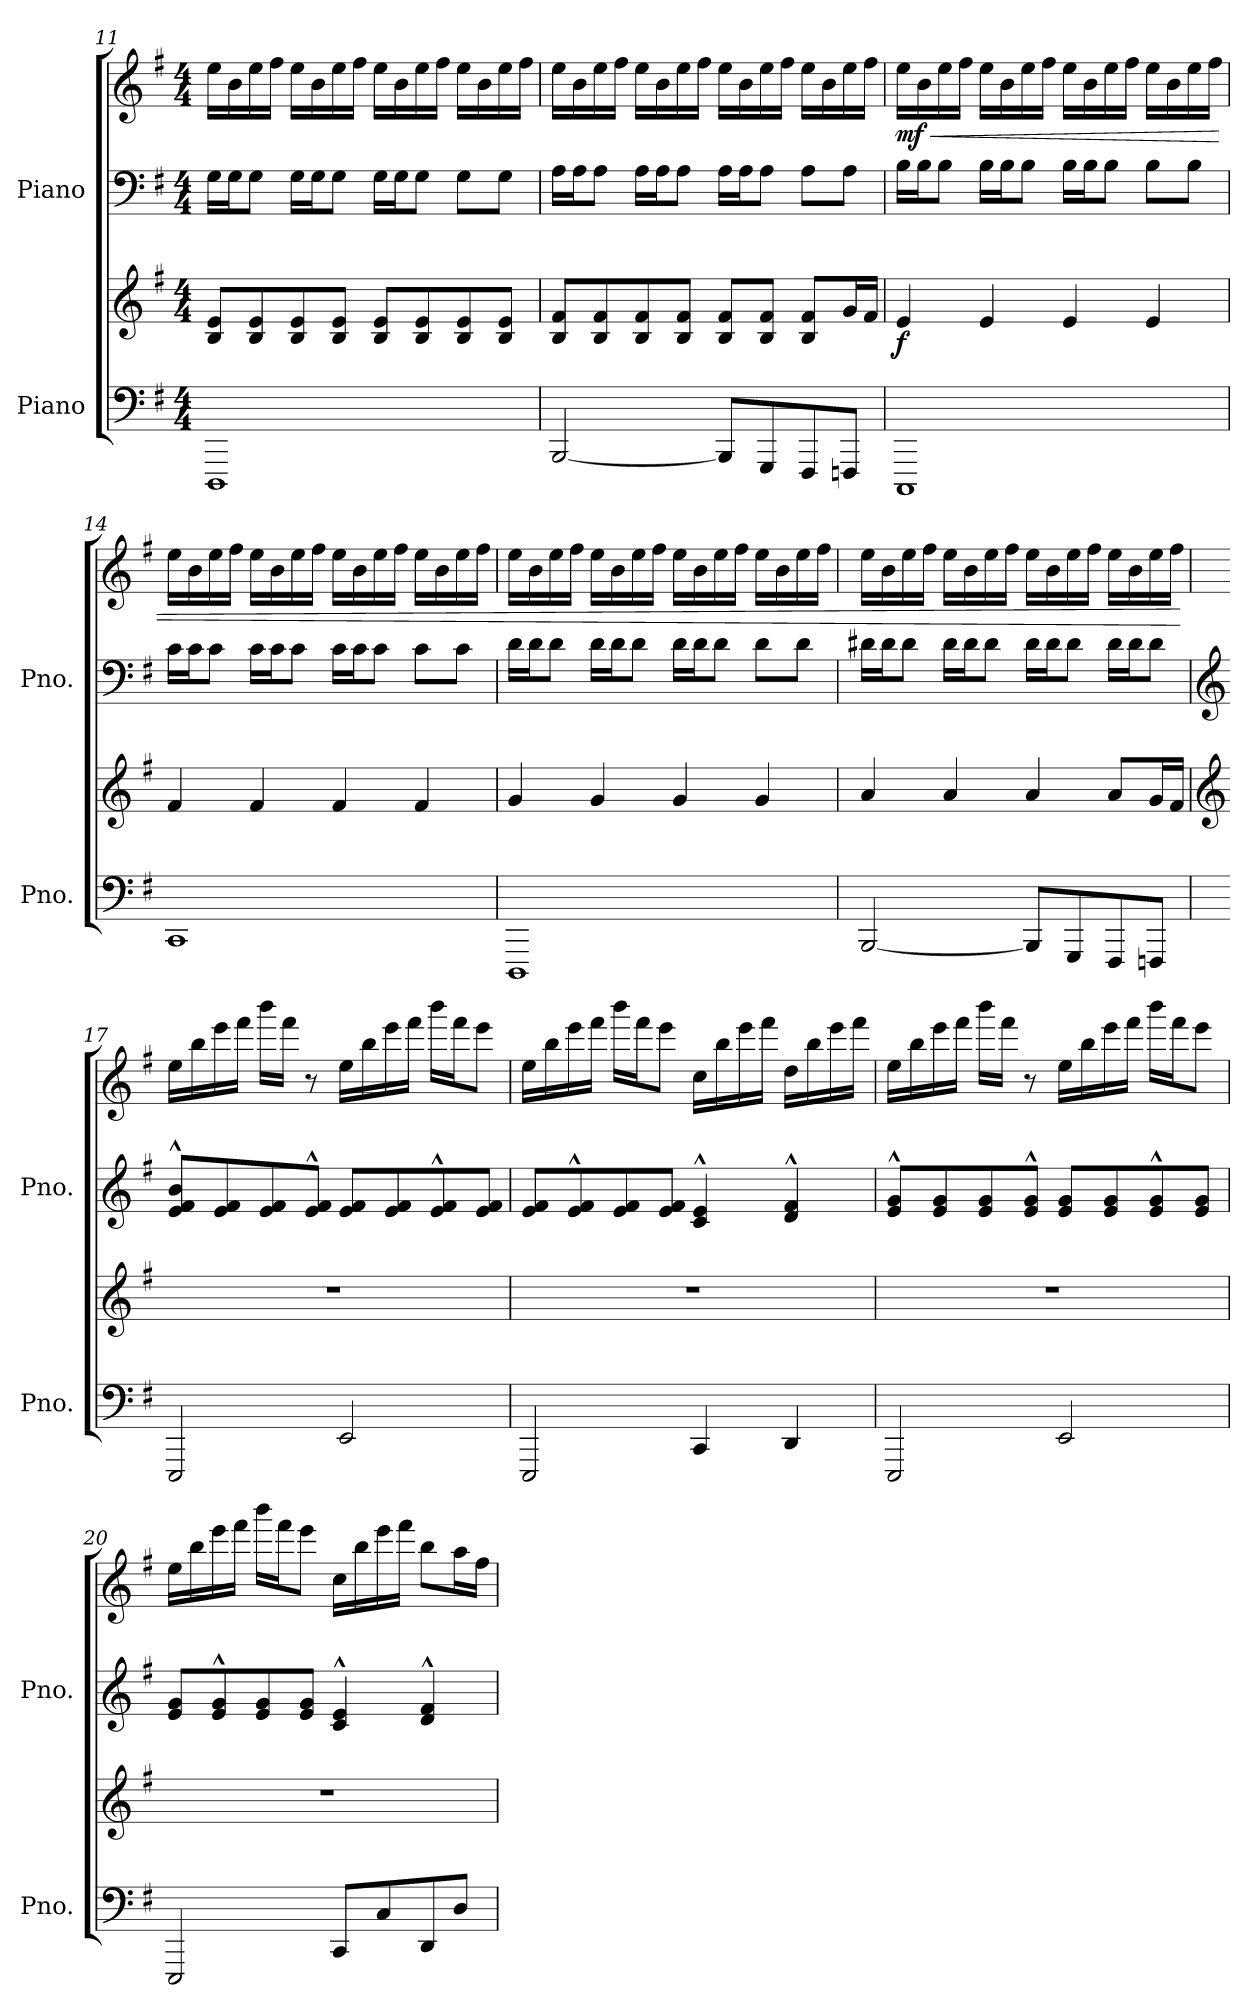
**kern	**kern	**dynam	**kern	**kern	**dynam
*part2	*part2	*part2	*part1	*part1	*part1
*staff4	*staff3	*staff3/4	*staff2	*staff1	*staff1/2
*I"Piano	*	*	*I"Piano	*	*
*I'Pno.	*	*	*I'Pno.	*	*
!!LO:PB:g=z
*clefF4	*clefG2	*	*clefF4	*clefG2	*
*k[f#]	*k[f#]	*	*k[f#]	*k[f#]	*
*M4/4	*M4/4	*	*M4/4	*M4/4	*
=11	=11	=11	=11	=11	=11
!	!	!LO:DY:b	!	!	!
!	!	!LO:DY:n=1:b	!	!	!
1DDD	8B/ 8e/L	fp fp	16G\LL	16ee\LL	.
.	.	.	16G\J	16b\	.
.	8B/ 8e/	.	8G\J	16ee\	.
.	.	.	.	16ff#\JJ	.
.	8B/ 8e/	.	16G\LL	16ee\LL	.
.	.	.	16G\J	16b\	.
.	8B/ 8e/J	.	8G\J	16ee\	.
.	.	.	.	16ff#\JJ	.
.	8B/ 8e/L	.	16G\LL	16ee\LL	.
.	.	.	16G\J	16b\	.
.	8B/ 8e/	.	8G\J	16ee\	.
.	.	.	.	16ff#\JJ	.
.	8B/ 8e/	.	8G\L	16ee\LL	.
.	.	.	.	16b\	.
.	8B/ 8e/J	.	8G\J	16ee\	.
.	.	.	.	16ff#\JJ	.
=12	=12	=12	=12	=12	=12
[2BBB/	8B/ 8f#/L	.	16A\LL	16ee\LL	.
.	.	.	16A\J	16b\	.
.	8B/ 8f#/	.	8A\J	16ee\	.
.	.	.	.	16ff#\JJ	.
.	8B/ 8f#/	.	16A\LL	16ee\LL	.
.	.	.	16A\J	16b\	.
.	8B/ 8f#/J	.	8A\J	16ee\	.
.	.	.	.	16ff#\JJ	.
8BBB/L]	8B/ 8f#/L	.	16A\LL	16ee\LL	.
.	.	.	16A\J	16b\	.
8GGG/	8B/ 8f#/J	.	8A\J	16ee\	.
.	.	.	.	16ff#\JJ	.
8FFF#/	8B/ 8f#/L	.	8A\L	16ee\LL	.
.	.	.	.	16b\	.
8FFFn/J	16g/L	.	8A\J	16ee\	.
.	16f#/JJ	.	.	16ff#\JJ	.
!!LO:LB:g=z
=13	=13	=13	=13	=13	=13
!	!	!LO:DY:b	!	!	!LO:HP:b
!	!	!	!	!	!LO:DY:n=1:b
1CCC	4e/	f	16B\LL	16ee\LL	< mf
.	.	.	16B\J	16b\	.
.	.	.	8B\J	16ee\	.
.	.	.	.	16ff#\JJ	.
.	4e/	.	16B\LL	16ee\LL	.
.	.	.	16B\J	16b\	.
.	.	.	8B\J	16ee\	.
.	.	.	.	16ff#\JJ	.
.	4e/	.	16B\LL	16ee\LL	.
.	.	.	16B\J	16b\	.
.	.	.	8B\J	16ee\	.
.	.	.	.	16ff#\JJ	.
.	4e/	.	8B\L	16ee\LL	.
.	.	.	.	16b\	.
.	.	.	8B\J	16ee\	.
.	.	.	.	16ff#\JJ	.
=14	=14	=14	=14	=14	=14
1CC	4f#/	.	16c\LL	16ee\LL	.
.	.	.	16c\J	16b\	.
.	.	.	8c\J	16ee\	.
.	.	.	.	16ff#\JJ	.
.	4f#/	.	16c\LL	16ee\LL	.
.	.	.	16c\J	16b\	.
.	.	.	8c\J	16ee\	.
.	.	.	.	16ff#\JJ	.
.	4f#/	.	16c\LL	16ee\LL	.
.	.	.	16c\J	16b\	.
.	.	.	8c\J	16ee\	.
.	.	.	.	16ff#\JJ	.
.	4f#/	.	8c\L	16ee\LL	.
.	.	.	.	16b\	.
.	.	.	8c\J	16ee\	.
.	.	.	.	16ff#\JJ	.
!!LO:LB:g=z
=15	=15	=15	=15	=15	=15
1DDD	4g/	.	16d\LL	16ee\LL	.
.	.	.	16d\J	16b\	.
.	.	.	8d\J	16ee\	.
.	.	.	.	16ff#\JJ	.
.	4g/	.	16d\LL	16ee\LL	.
.	.	.	16d\J	16b\	.
.	.	.	8d\J	16ee\	.
.	.	.	.	16ff#\JJ	.
.	4g/	.	16d\LL	16ee\LL	.
.	.	.	16d\J	16b\	.
.	.	.	8d\J	16ee\	.
.	.	.	.	16ff#\JJ	.
.	4g/	.	8d\L	16ee\LL	.
.	.	.	.	16b\	.
.	.	.	8d\J	16ee\	.
.	.	.	.	16ff#\JJ	.
=16	=16	=16	=16	=16	=16
[2BBB/	4a/	.	16d#X\LL	16ee\LL	.
.	.	.	16d#\J	16b\	.
.	.	.	8d#\J	16ee\	.
.	.	.	.	16ff#\JJ	.
.	4a/	.	16d#\LL	16ee\LL	.
.	.	.	16d#\J	16b\	.
.	.	.	8d#\J	16ee\	.
.	.	.	.	16ff#\JJ	.
8BBB/L]	4a/	.	16d#\LL	16ee\LL	.
.	.	.	16d#\J	16b\	.
8GGG/	.	.	8d#\J	16ee\	.
.	.	.	.	16ff#\JJ	.
8FFF#/	8a/L	.	16d#\LL	16ee\LL	.
.	.	.	16d#\J	16b\	.
8FFFn/J	16g/L	.	8d#\J	16ee\	.
.	16f#/JJ	.	.	16ff#\JJ	.
.	.	.	.	.	[
!!LO:PB:g=z
=17	=17	=17	=17	=17	=17
*	*clefG2	*	*clefG2	*	*
!	!	!	!	!	!LO:DY:b=2
!	!	!	!	!	!LO:DY:n=1:b
2EEE/	1r	.	8e/^^ 8f#/^^ 8b/^^L	16ee\LL	mf p
.	.	.	.	16bb\	.
.	.	.	8e/ 8f#/	16eee\	.
.	.	.	.	16fff#\JJ	.
.	.	.	8e/ 8f#/	16bbb\LL	.
.	.	.	.	16fff#\JJ	.
.	.	.	8e/^^ 8f#/^^J	8r	.
2EE/	.	.	8e/ 8f#/L	16ee\LL	.
.	.	.	.	16bb\	.
.	.	.	8e/ 8f#/	16eee\	.
.	.	.	.	16fff#\JJ	.
.	.	.	8e/^^ 8f#/^^	16bbb\LL	.
.	.	.	.	16fff#\J	.
.	.	.	8e/ 8f#/J	8eee\J	.
=18	=18	=18	=18	=18	=18
2EEE/	1r	.	8e/ 8f#/L	16ee\LL	.
.	.	.	.	16bb\	.
.	.	.	8e/^^ 8f#/^^	16eee\	.
.	.	.	.	16fff#\JJ	.
.	.	.	8e/ 8f#/	16bbb\LL	.
.	.	.	.	16fff#\J	.
.	.	.	8e/ 8f#/J	8eee\J	.
4CC/	.	.	4c/^^ 4e/^^	16cc\LL	.
.	.	.	.	16bb\	.
.	.	.	.	16eee\	.
.	.	.	.	16fff#\JJ	.
4DD/	.	.	4d/^^ 4f#/^^	16dd\LL	.
.	.	.	.	16bb\	.
.	.	.	.	16eee\	.
.	.	.	.	16fff#\JJ	.
!!LO:LB:g=z
=19	=19	=19	=19	=19	=19
2EEE/	1r	.	8e/^^ 8g/^^L	16ee\LL	.
.	.	.	.	16bb\	.
.	.	.	8e/ 8g/	16eee\	.
.	.	.	.	16fff#\JJ	.
.	.	.	8e/ 8g/	16bbb\LL	.
.	.	.	.	16fff#\JJ	.
.	.	.	8e/^^ 8g/^^J	8r	.
2EE/	.	.	8e/ 8g/L	16ee\LL	.
.	.	.	.	16bb\	.
.	.	.	8e/ 8g/	16eee\	.
.	.	.	.	16fff#\JJ	.
.	.	.	8e/^^ 8g/^^	16bbb\LL	.
.	.	.	.	16fff#\J	.
.	.	.	8e/ 8g/J	8eee\J	.
=20	=20	=20	=20	=20	=20
2EEE/	1r	.	8e/ 8g/L	16ee\LL	.
.	.	.	.	16bb\	.
.	.	.	8e/^^ 8g/^^	16eee\	.
.	.	.	.	16fff#\JJ	.
.	.	.	8e/ 8g/	16bbb\LL	.
.	.	.	.	16fff#\J	.
.	.	.	8e/ 8g/J	8eee\J	.
8CC/L	.	.	4c/^^ 4e/^^	16cc\LL	.
.	.	.	.	16bb\	.
8C/	.	.	.	16eee\	.
.	.	.	.	16fff#\JJ	.
8DD/	.	.	4d/^^ 4f#/^^	8bb\L	.
8D/J	.	.	.	16aa\L	.
.	.	.	.	16ff#\JJ	.
=	=	=	=	=	=
*-	*-	*-	*-	*-	*-
